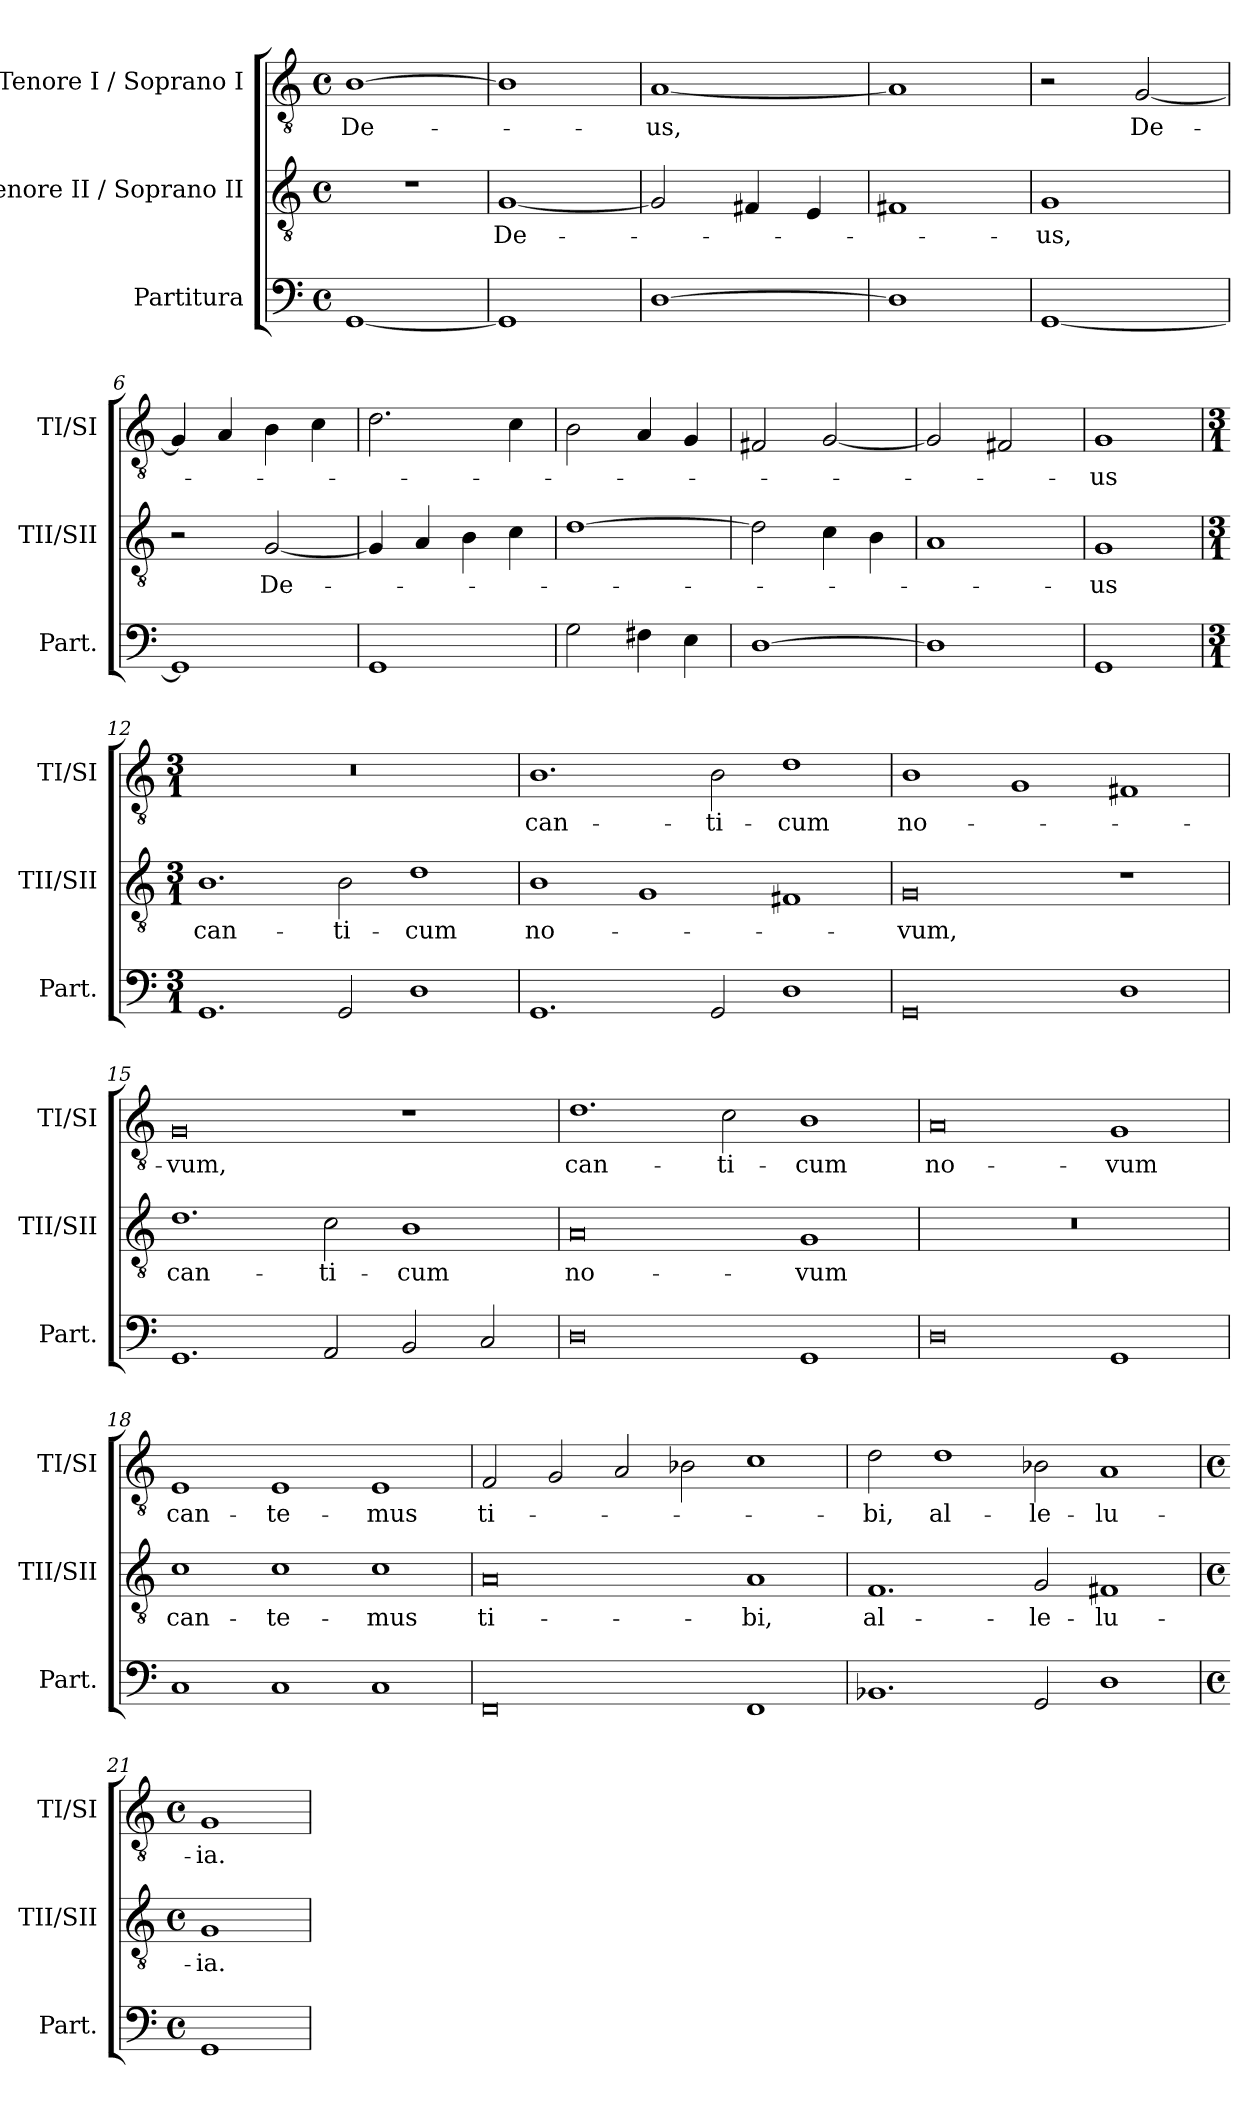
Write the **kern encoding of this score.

**kern	**kern	**text	**kern	**text
*part3	*part2	*part2	*part1	*part1
*staff3	*staff2	*staff2	*staff1	*staff1
*I"Partitura	*I"Tenore II / Soprano II	*	*I"Tenore I / Soprano I	*
*I'Part.	*I'TII/SII	*	*I'TI/SI	*
*clefF4	*clefGv2	*	*clefGv2	*
*k[]	*k[]	*	*k[]	*
*M4/4	*M4/4	*	*M4/4	*
*met(c)	*met(c)	*	*met(c)	*
*MM120	*MM120	*	*MM120	*
=1	=1	=1	=1	=1
[1GG	1r	.	[1B	De-
=2	=2	=2	=2	=2
1GG]	[1G	De-	1B]	.
=3	=3	=3	=3	=3
[1D>	2G/]	.	[1A	-us,
.	4F#X/	.	.	.
.	4E/	.	.	.
=4	=4	=4	=4	=4
1D]	1F#X	.	1A]	.
=5	=5	=5	=5	=5
[1GG	1G	-us,	2r	.
.	.	.	[2G/	De-
=6	=6	=6	=6	=6
1GG]	2r	.	4G/]	.
.	.	.	4A/	.
.	[2G/	De-	4B\	.
.	.	.	4c\	.
=7	=7	=7	=7	=7
1GG	4G/]	.	2.d\	.
.	4A/	.	.	.
.	4B\	.	.	.
.	4c\	.	4c\	.
=8	=8	=8	=8	=8
2G\	[1d	.	2B\	.
4F#X\	.	.	4A/	.
4E\	.	.	4G/	.
=9	=9	=9	=9	=9
[1D	2d\]	.	2F#X/	.
.	4c\	.	[2G/	.
.	4B\	.	.	.
=10	=10	=10	=10	=10
1D]	1A	.	2G/]	.
.	.	.	2F#X/	.
=11	=11	=11	=11	=11
1GG	1G	-us	1G	-us
=12	=12	=12	=12	=12
*M3/1	*M3/1	*	*M3/1	*
*	*	*	*MM480	*
1.GG	1.B	can-	0.r	.
2GG/	2B\	-ti-	.	.
1D	1d	-cum	.	.
=13	=13	=13	=13	=13
1.GG	1B	no-	1.B	can-
.	1G	.	.	.
2GG/	.	.	2B\	-ti-
1D	1F#X	.	1d	-cum
=14	=14	=14	=14	=14
0GG	0G	-vum,	1B	no-
.	.	.	1G	.
1D	1r	.	1F#X	.
=15	=15	=15	=15	=15
1.GG	1.d	can-	0G	-vum,
2AA/	2c\	-ti-	.	.
2BB/	1B	-cum	1r	.
2C/	.	.	.	.
=16	=16	=16	=16	=16
0D	0A	no-	1.d	can-
.	.	.	2c\	-ti-
1GG	1G	-vum	1B	-cum
=17	=17	=17	=17	=17
0D	0.r	.	0A	no-
1GG	.	.	1G	-vum
=18	=18	=18	=18	=18
1C	1c	can-	1E	can-
1C	1c	-te-	1E	-te-
1C	1c	-mus	1E	-mus
=19	=19	=19	=19	=19
0FF	0A	ti-	2F/	ti-
.	.	.	2G/	.
.	.	.	2A/	.
.	.	.	2B-X\	.
1FF	1A	-bi,	1c	.
=20	=20	=20	=20	=20
1.BB-X	1.F	al-	2d\	-bi,
.	.	.	1d	al-
2GG/	2G/	-le-	2B-X\	-le-
1D	1F#X	-lu-	1A	-lu-
=21	=21	=21	=21	=21
*M4/4	*M4/4	*	*M4/4	*
*met(c)	*met(c)	*	*met(c)	*
*	*	*	*MM120	*
1GG	1G	-ia.	1G	-ia.
=	=	=	=	=
*-	*-	*-	*-	*-
